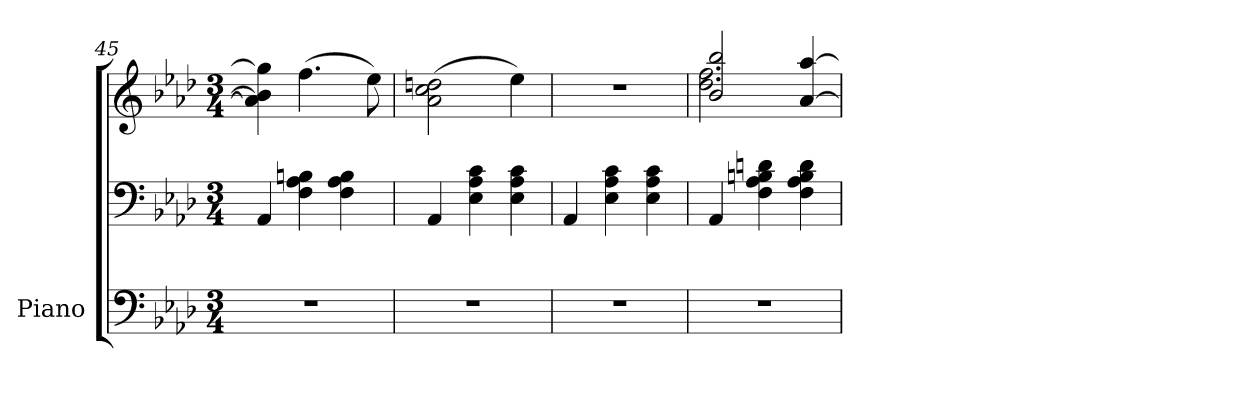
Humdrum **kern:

**kern	**kern	**kern
*part1	*part1	*part1
*staff3	*staff2	*staff1
*I"Piano	*	*
*I'Pno.	*	*
*clefF4	*clefF4	*clefG2
*k[b-e-a-d-]	*k[b-e-a-d-]	*k[b-e-a-d-]
*M3/4	*M3/4	*M3/4
=45	=45	=45
2.r	4AA-/	4a-\] 4b\] 4gg\]
.	4F\ 4A-\ 4Bn\	(>4.ff\
.	4F\ 4A-\ 4B\	.
.	.	8ee-\)
=46	=46	=46
2.r	4AA-/	(>2a-\ 2cc\ 2ddn\
.	4E-\ 4A-\ 4c\	.
.	4E-\ 4A-\ 4c\	4ee-\)
=47	=47	=47
2.r	4AA-/	2.r
.	4E-\ 4A-\ 4c\	.
.	4E-\ 4A-\ 4c\	.
=48	=48	=48
*	*	*^
2.r	4AA-/	2b-/ 2bb-/	2.dd-\ 2.ff\
.	4F\ 4A-\ 4Bn\ 4dn\	.	.
.	4F\ 4A-\ 4B\ 4d\	[4a-/ [4aa-/	.
*	*	*v	*v
=	=	=
*-	*-	*-
